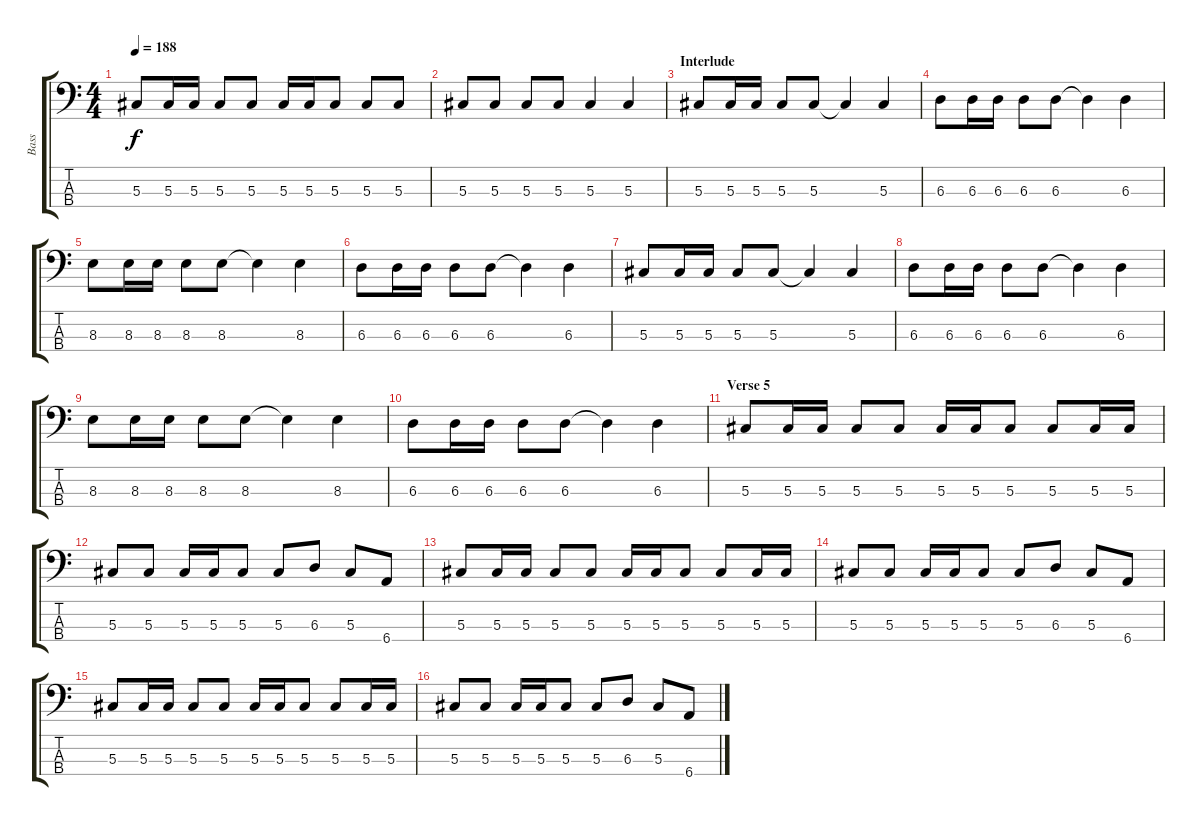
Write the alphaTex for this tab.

\track ("Bass" "Bass") {instrument electricbasspick}
\staff {score tabs}
\tuning (Gb2 Db2 Ab1 Eb1) {hide}
\ts (4 4)
\tempo 188
\clef f4
\ks c
5.3.8{dy f} 5.3.16 5.3.16 5.3.8 5.3.8 5.3.16 5.3.16 5.3.8 5.3.8 5.3.8 |
5.3.8 5.3.8 5.3.8 5.3.8 5.3.4 5.3.4 |
\section ("" "Interlude")
5.3.8 5.3.16 5.3.16 5.3.8 5.3.8 5.3{t}.4 5.3.4 |
6.3.8 6.3.16 6.3.16 6.3.8 6.3.8 6.3{t}.4 6.3.4 |
8.3.8 8.3.16 8.3.16 8.3.8 8.3.8 8.3{t}.4 8.3.4 |
6.3.8 6.3.16 6.3.16 6.3.8 6.3.8 6.3{t}.4 6.3.4 |
5.3.8 5.3.16 5.3.16 5.3.8 5.3.8 5.3{t}.4 5.3.4 |
6.3.8 6.3.16 6.3.16 6.3.8 6.3.8 6.3{t}.4 6.3.4 |
8.3.8 8.3.16 8.3.16 8.3.8 8.3.8 8.3{t}.4 8.3.4 |
6.3.8 6.3.16 6.3.16 6.3.8 6.3.8 6.3{t}.4 6.3.4 |
\section ("" "Verse 5")
5.3.8 5.3.16 5.3.16 5.3.8 5.3.8 5.3.16 5.3.16 5.3.8 5.3.8 5.3.16 5.3.16 |
5.3.8 5.3.8 5.3.16 5.3.16 5.3.8 5.3.8 6.3.8 5.3.8 6.4.8 |
5.3.8 5.3.16 5.3.16 5.3.8 5.3.8 5.3.16 5.3.16 5.3.8 5.3.8 5.3.16 5.3.16 |
5.3.8 5.3.8 5.3.16 5.3.16 5.3.8 5.3.8 6.3.8 5.3.8 6.4.8 |
5.3.8 5.3.16 5.3.16 5.3.8 5.3.8 5.3.16 5.3.16 5.3.8 5.3.8 5.3.16 5.3.16 |
5.3.8 5.3.8 5.3.16 5.3.16 5.3.8 5.3.8 6.3.8 5.3.8 6.4.8
